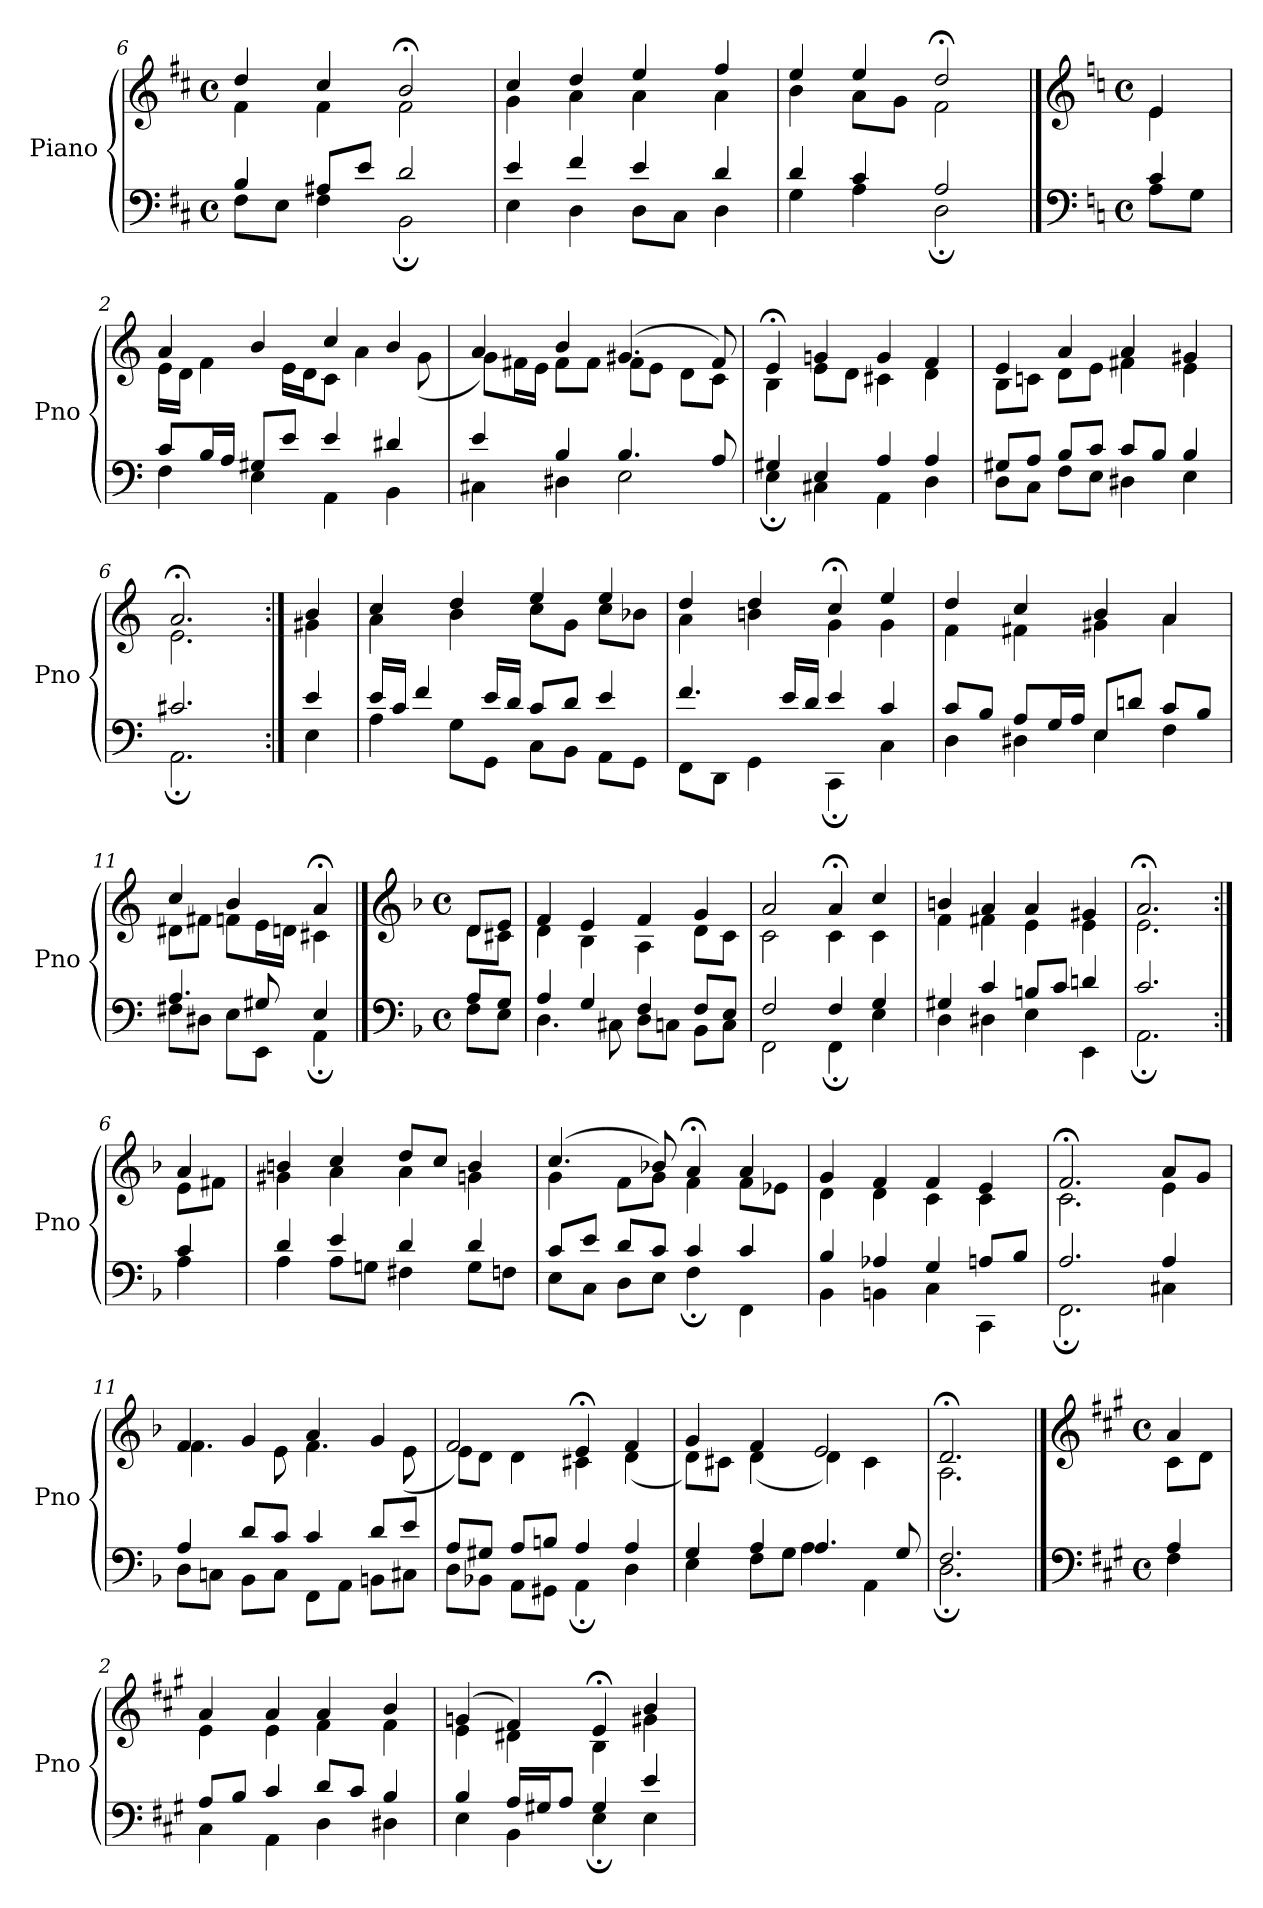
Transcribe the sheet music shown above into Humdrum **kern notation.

**kern	**kern
*part1	*part1
*staff2	*staff1
*I"Piano	*
*I'Pno	*
*clefF4	*clefG2
*k[f#c#]	*k[f#c#]
*M4/4	*M4/4
*met(c)	*met(c)
=6	=6
*^	*^
4B/	8F#\L	4dd/	4f#\
.	8E\J	.	.
8A#X/L	4F#\	4cc#/	4f#\
8e/J	.	.	.
2d/	2BB;\	2b;</	2f#\
=7	=7	=7	=7
4e/	4E\	4cc#/	4g\
4f#/	4D\	4dd/	4a\
4e/	8D\L	4ee/	4a\
.	8C#\J	.	.
4d/	4D\	4ff#/	4a\
=8	=8	=8	=8
4d/	4G\	4ee/	4b\
4c#/	4A\	4ee/	8a\L
.	.	.	8g\J
2A/	2D;\	2dd;</	2f#\
==1	==1	==1	==1
*clefF4	*	*clefG2	*
*k[]	*	*k[]	*
*M4/4	*	*M4/4	*
*met(c)	*	*met(c)	*
4c/	8A\L	4e/	4e\
.	8G\J	.	.
=2	=2	=2	=2
8c/L	4F\	4a/	16e\LL
.	.	.	16d\JJ
16B/L	.	.	4f\
16A/JJ	.	.	.
8G#X/L	4E\	4b/	.
8e/J	.	.	16e\LL
.	.	.	16d\J
4e/	4AA\	4cc/	8c\J
.	.	.	4a\
4d#X/	4BB\	4b/	.
.	.	.	(<8g\
=3	=3	=3	=3
4e/	4C#X\	4a/	8g\L)
.	.	.	16f#X\L
.	.	.	16e\JJ
4B/	4D#X\	4b/	8f#\L
.	.	.	8f#\J
4.B/	2E\	(>4.g#X/	8f#\L
.	.	.	8e\J
.	.	.	8d\L
8A/	.	8f#/)	8c\J
=4	=4	=4	=4
4G#X/	4E;\	4e;</	4B\
4E/	4C#X\	4gn/	8e\L
.	.	.	8d\J
4A/	4AA\	4g/	4c#X\
4A/	4D\	4f/	4d\
=5	=5	=5	=5
8G#X/L	8D\L	4e/	8B\L
8A/J	8C\J	.	8cn\J
8B/L	8F\L	4a/	8d\L
8c/J	8E\J	.	8e\J
8c/L	4D#X\	4a/	4f#X\
8B/J	.	.	.
4B/	4E\	4g#X/	4e\
=6	=6	=6	=6
2.c#X/	2.AA;\	2.a;</	2.e\
=7:|!	=7:|!	=7:|!	=7:|!
4e/	4E\	4b/	4g#X\
=8	=8	=8	=8
16e/LL	4A\	4cc/	4a\
16c/JJ	.	.	.
4f/	.	.	.
.	8G\L	4dd/	4b\
16e/LL	8GG\J	.	.
16d/JJ	.	.	.
8c/L	8C\L	4ee/	8cc\L
8d/J	8BB\J	.	8g\J
4e/	8AA\L	4ee/	8cc\L
.	8GG\J	.	8b-X\J
=9	=9	=9	=9
4.f/	8FF\L	4dd/	4a\
.	8DD\J	.	.
.	4GG\	4dd/	4bn\
16e/LL	.	.	.
16d/JJ	.	.	.
4e/	4CC;\	4cc;</	4g\
4c/	4C\	4ee/	4g\
=10	=10	=10	=10
8c/L	4D\	4dd/	4f\
8B/J	.	.	.
8A/L	4D#X\	4cc/	4f#X\
16G/L	.	.	.
16A/JJ	.	.	.
8E/L	4E\	4b/	4g#X\
8dn/J	.	.	.
8c/L	4F\	4a/	4a\
8B/J	.	.	.
=11	=11	=11	=11
4.A/	8F#X\L	4cc/	8d#X\L
.	8D#X\J	.	8f#X\J
.	8E\L	4b/	8fn\L
8G#X/	8EE\J	.	16e\L
.	.	.	16dn\JJ
4E/	4AA;\	4a;</	4c#X\
==1	==1	==1	==1
*clefF4	*	*clefG2	*
*k[b-]	*	*k[b-]	*
*M4/4	*	*M4/4	*
*met(c)	*	*met(c)	*
8A/L	8F\L	8d/L	8d\L
8G/J	8E\J	8e/J	8c#X\J
=2	=2	=2	=2
4A/	4.D\	4f/	4d\
4G/	.	4e/	4B-\
.	8C#X\	.	.
4F/	8D\L	4f/	4A\
.	8Cn\J	.	.
8F/L	8BB-\L	4g/	8d\L
8E/J	8C\J	.	8c\J
=3	=3	=3	=3
2F/	2FF\	2a/	2c\
4F/	4FF;\	4a;</	4c\
4G/	4E\	4cc/	4c\
=4	=4	=4	=4
4G#X/	4D\	4bn/	4f\
4c/	4D#X\	4a/	4f#X\
8Bn/L	4E\	4a/	4e\
8c/J	.	.	.
4dn/	4EE\	4g#X/	4e\
=5	=5	=5	=5
2.c/	2.AA;\	2.a;</	2.e\
=6:|!	=6:|!	=6:|!	=6:|!
4c/	4A\	4a/	8e\L
.	.	.	8f#X\J
=7	=7	=7	=7
4d/	4A\	4bn/	4g#X\
4e/	8A\L	4cc/	4a\
.	8Gn\J	.	.
4d/	4F#X\	8dd/L	4a\
.	.	8cc/J	.
4d/	8G\L	4b/	4gn\
.	8Fn\J	.	.
=8	=8	=8	=8
8c/L	8E\L	(>4.cc/	4g\
8e/J	8C\J	.	.
8d/L	8D\L	.	8f\L
8c/J	8E\J	8b-X/)	8g\J
4c/	4F;\	4a;</	4f\
4c/	4FF\	4a/	8f\L
.	.	.	8e-X\J
=9	=9	=9	=9
4B-/	4BB-\	4g/	4d\
4A-X/	4BBn\	4f/	4d\
4G/	4C\	4f/	4c\
8An/L	4CC\	4e/	4c\
8B-/J	.	.	.
=10	=10	=10	=10
2.A/	2.FF;\	2.f;</	2.c\
4A/	4C#X\	8a/L	4e\
.	.	8g/J	.
=11	=11	=11	=11
4A/	8D\L	4f/	4.f\
.	8Cn\J	.	.
8d/L	8BB-\L	4g/	.
8c/J	8C\J	.	8e\
4c/	8FF\L	4a/	4.f\
.	8AA\J	.	.
8d/L	8BBn\L	4g/	.
8e/J	8C#X\J	.	(<8e\
=12	=12	=12	=12
8A/L	8D\L	2f/	8e\L)
8G#X/J	8BB-X\J	.	8d\J
8A/L	8AA\L	.	4d\
8Bn/J	8GG#X\J	.	.
4A/	4AA;\	4e;</	4c#X\
4A/	4D\	4f/	(<4d\
=13	=13	=13	=13
4G/	4E\	4g/	8d\L)
.	.	.	8c#X\J
4A/	8F\L	4f/	(<4d\
.	8G\J	.	.
4.A/	4A\	2e/	4d\)
.	4AA\	.	4c#\
8G/	.	.	.
=14	=14	=14	=14
2.F/	2.D;\	2.d;</	2.A\
==1	==1	==1	==1
*clefF4	*	*clefG2	*
*k[f#c#g#]	*	*k[f#c#g#]	*
*M4/4	*	*M4/4	*
*met(c)	*	*met(c)	*
4A/	4F#\	4a/	8c#\L
.	.	.	8d\J
=2	=2	=2	=2
8A/L	4C#\	4a/	4e\
8B/J	.	.	.
4c#/	4AA\	4a/	4e\
8d/L	4D\	4a/	4f#\
8c#/J	.	.	.
4B/	4D#X\	4b/	4f#\
=3	=3	=3	=3
4B/	4E\	(>4gn/	4e\
16A/LL	4BB\	4f#/)	4d#X\
16G#X/J	.	.	.
8A/J	.	.	.
4G#/	4E;\	4e;</	4B\
4e/	4E\	4b/	4g#X\
*v	*v	*	*
*	*v	*v
=	=
*-	*-
